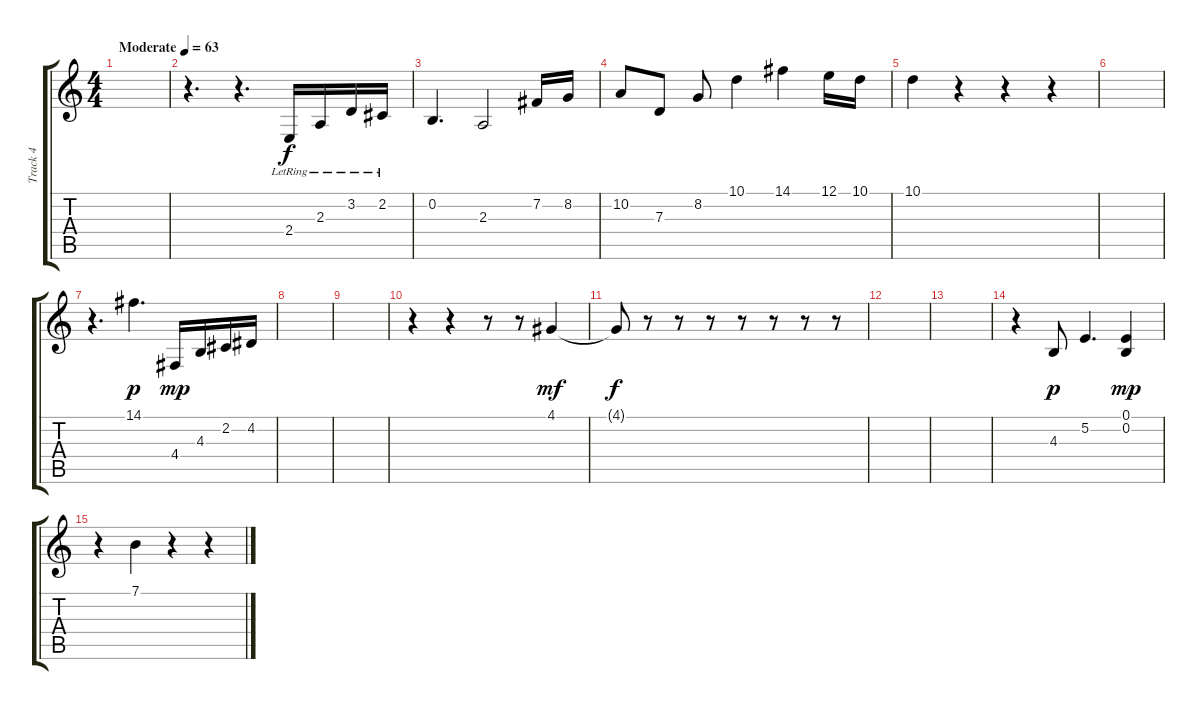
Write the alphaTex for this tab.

\track ("Track 4" "Track 4") {instrument pad1newage}
\staff {score tabs}
\tuning (E4 B3 G3 D3 A2 E2) {hide}
\ts (4 4)
\tempo (63 "Moderate")
\clef g2
\ks c
|
r.4{d} r.4{d} 2.4{lr}.16 2.3{lr}.16 3.2{lr}.16 2.2{lr}.16 |
0.2.4{d} 2.3.2 7.2.16 8.2.16 |
10.2.8 7.3.8 8.2.8 10.1.4 14.1.4 12.1.16 10.1.16 |
10.1.4 r.4 r.4 r.4 |
|
r.4{d} 14.1.4{d dy p} 4.4.16{dy mp} 4.3.16 2.2.16 4.2.16 |
|
|
r.4 r.4 r.8 r.8 4.1.4{dy mf} |
4.1{t}.8{dy f} r.8 r.8 r.8 r.8 r.8 r.8 r.8 |
|
|
r.4 4.3.8{dy p} 5.2.4{d} (0.1 0.2).4{dy mp} |
r.4 7.1.4 r.4 r.4
